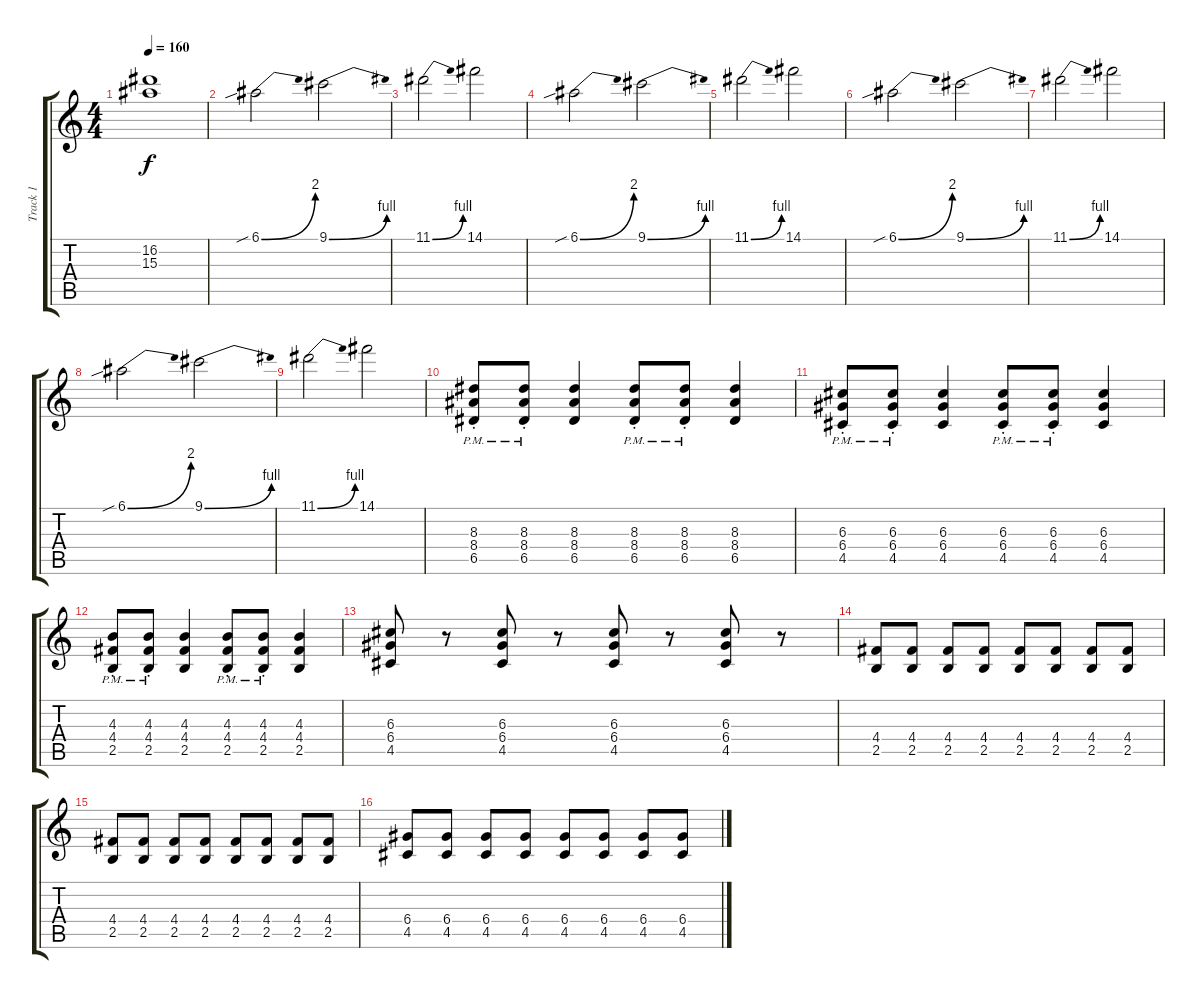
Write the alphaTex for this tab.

\track ("Track 1" "Track 1") {instrument distortionguitar}
\staff {score tabs}
\tuning (E4 B3 G3 D3 A2 E2) {hide}
\ts (4 4)
\tempo 160
\clef g2
\ks c
(16.2{t} 15.3{t}).1{dy f} |
6.1{be (bend 0 0 60 8) sib}.2 9.1{be (bend 0 0 60 4)}.2 |
11.1{be (bend 0 0 60 4)}.2 14.1.2 |
6.1{be (bend 0 0 60 8) sib}.2 9.1{be (bend 0 0 60 4)}.2 |
11.1{be (bend 0 0 60 4)}.2 14.1.2 |
6.1{be (bend 0 0 60 8) sib}.2 9.1{be (bend 0 0 60 4)}.2 |
11.1{be (bend 0 0 60 4)}.2 14.1.2 |
6.1{be (bend 0 0 60 8) sib}.2 9.1{be (bend 0 0 60 4)}.2 |
11.1{be (bend 0 0 60 4)}.2 14.1.2 |
(8.3{pm st} 8.4 6.5).8 (8.3{pm st} 8.4 6.5).8 (8.3 8.4 6.5).4 (8.3{pm st} 8.4 6.5).8 (8.3{pm st} 8.4 6.5).8 (8.3 8.4 6.5).4 |
(6.3{pm st} 6.4 4.5).8 (6.3{pm st} 6.4 4.5).8 (6.3 6.4 4.5).4 (6.3{pm st} 6.4 4.5).8 (6.3{pm st} 6.4 4.5).8 (6.3 6.4 4.5).4 |
(4.3{pm st} 4.4 2.5).8 (4.3{pm st} 4.4 2.5).8 (4.3 4.4 2.5).4 (4.3{pm st} 4.4 2.5).8 (4.3{pm st} 4.4 2.5).8 (4.3 4.4 2.5).4 |
(6.3 6.4 4.5).8 r.8 (6.3 6.4 4.5).8 r.8 (6.3 6.4 4.5).8 r.8 (6.3 6.4 4.5).8 r.8 |
(4.4 2.5).8 (4.4 2.5).8 (4.4 2.5).8 (4.4 2.5).8 (4.4 2.5).8 (4.4 2.5).8 (4.4 2.5).8 (4.4 2.5).8 |
(4.4 2.5).8 (4.4 2.5).8 (4.4 2.5).8 (4.4 2.5).8 (4.4 2.5).8 (4.4 2.5).8 (4.4 2.5).8 (4.4 2.5).8 |
(6.4 4.5).8 (6.4 4.5).8 (6.4 4.5).8 (6.4 4.5).8 (6.4 4.5).8 (6.4 4.5).8 (6.4 4.5).8 (6.4 4.5).8
